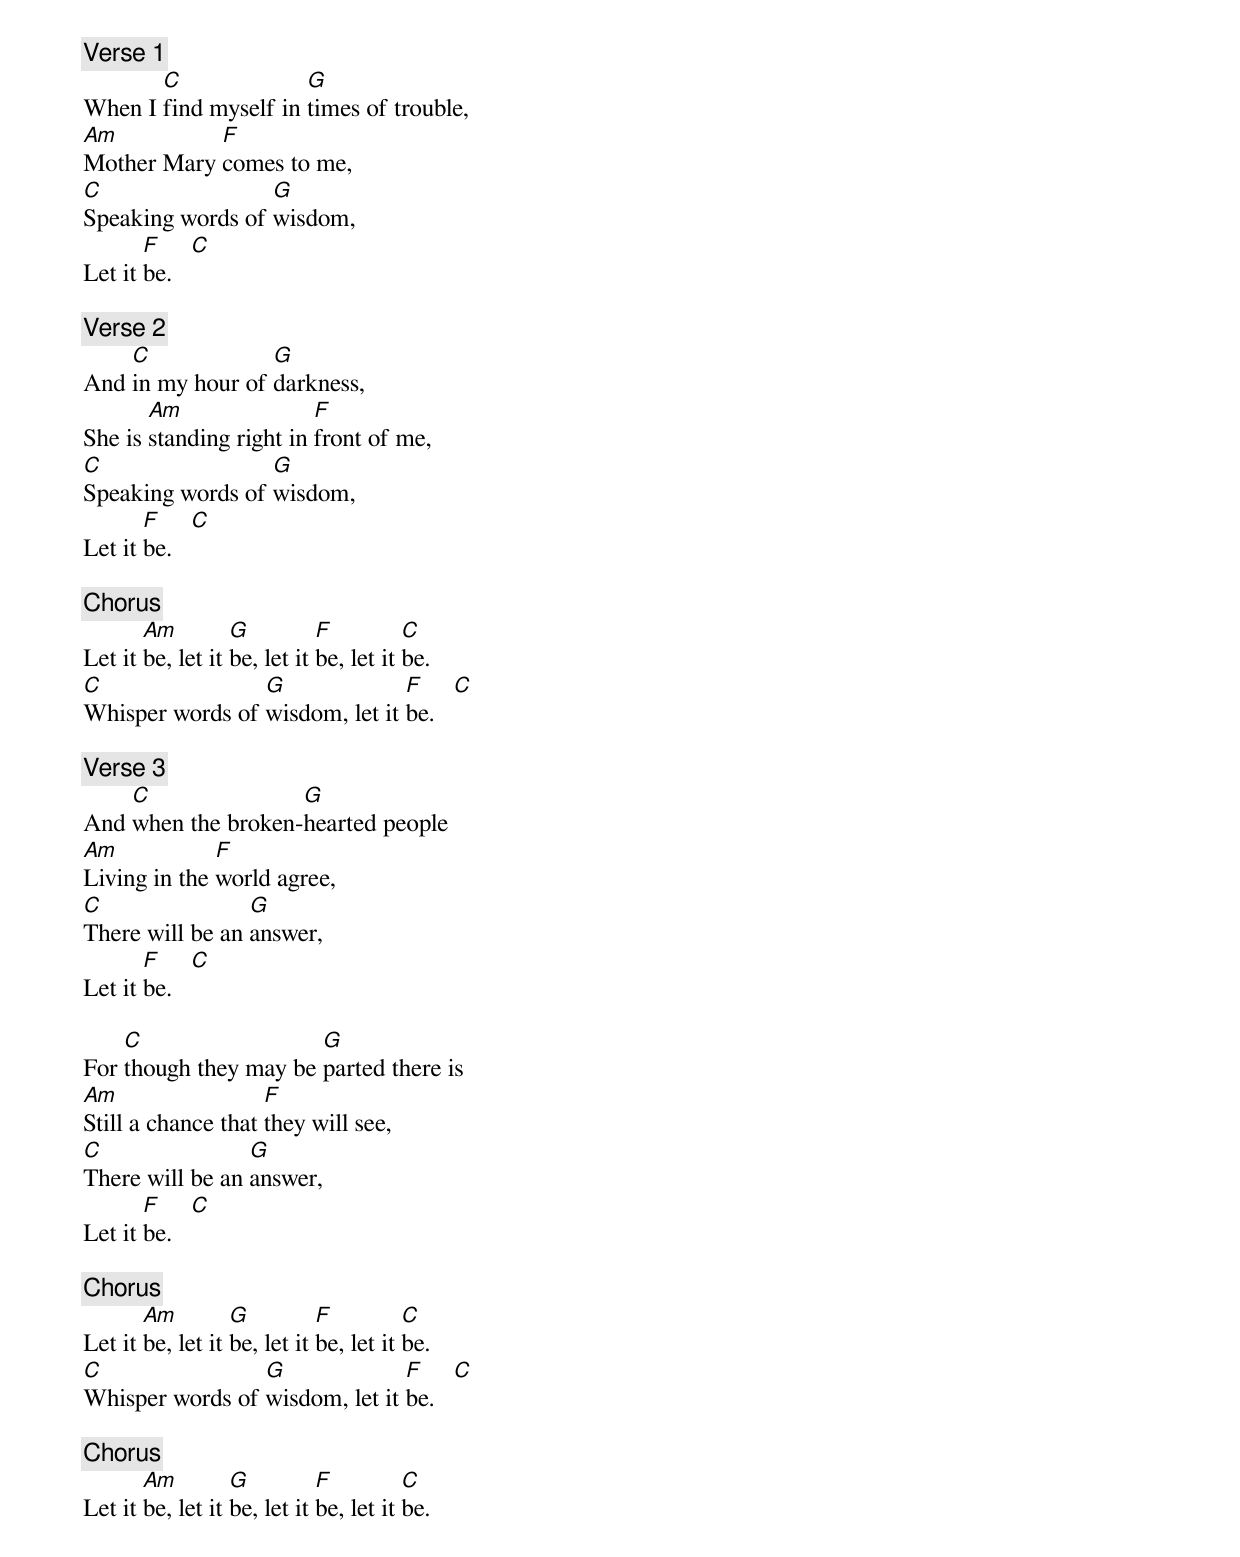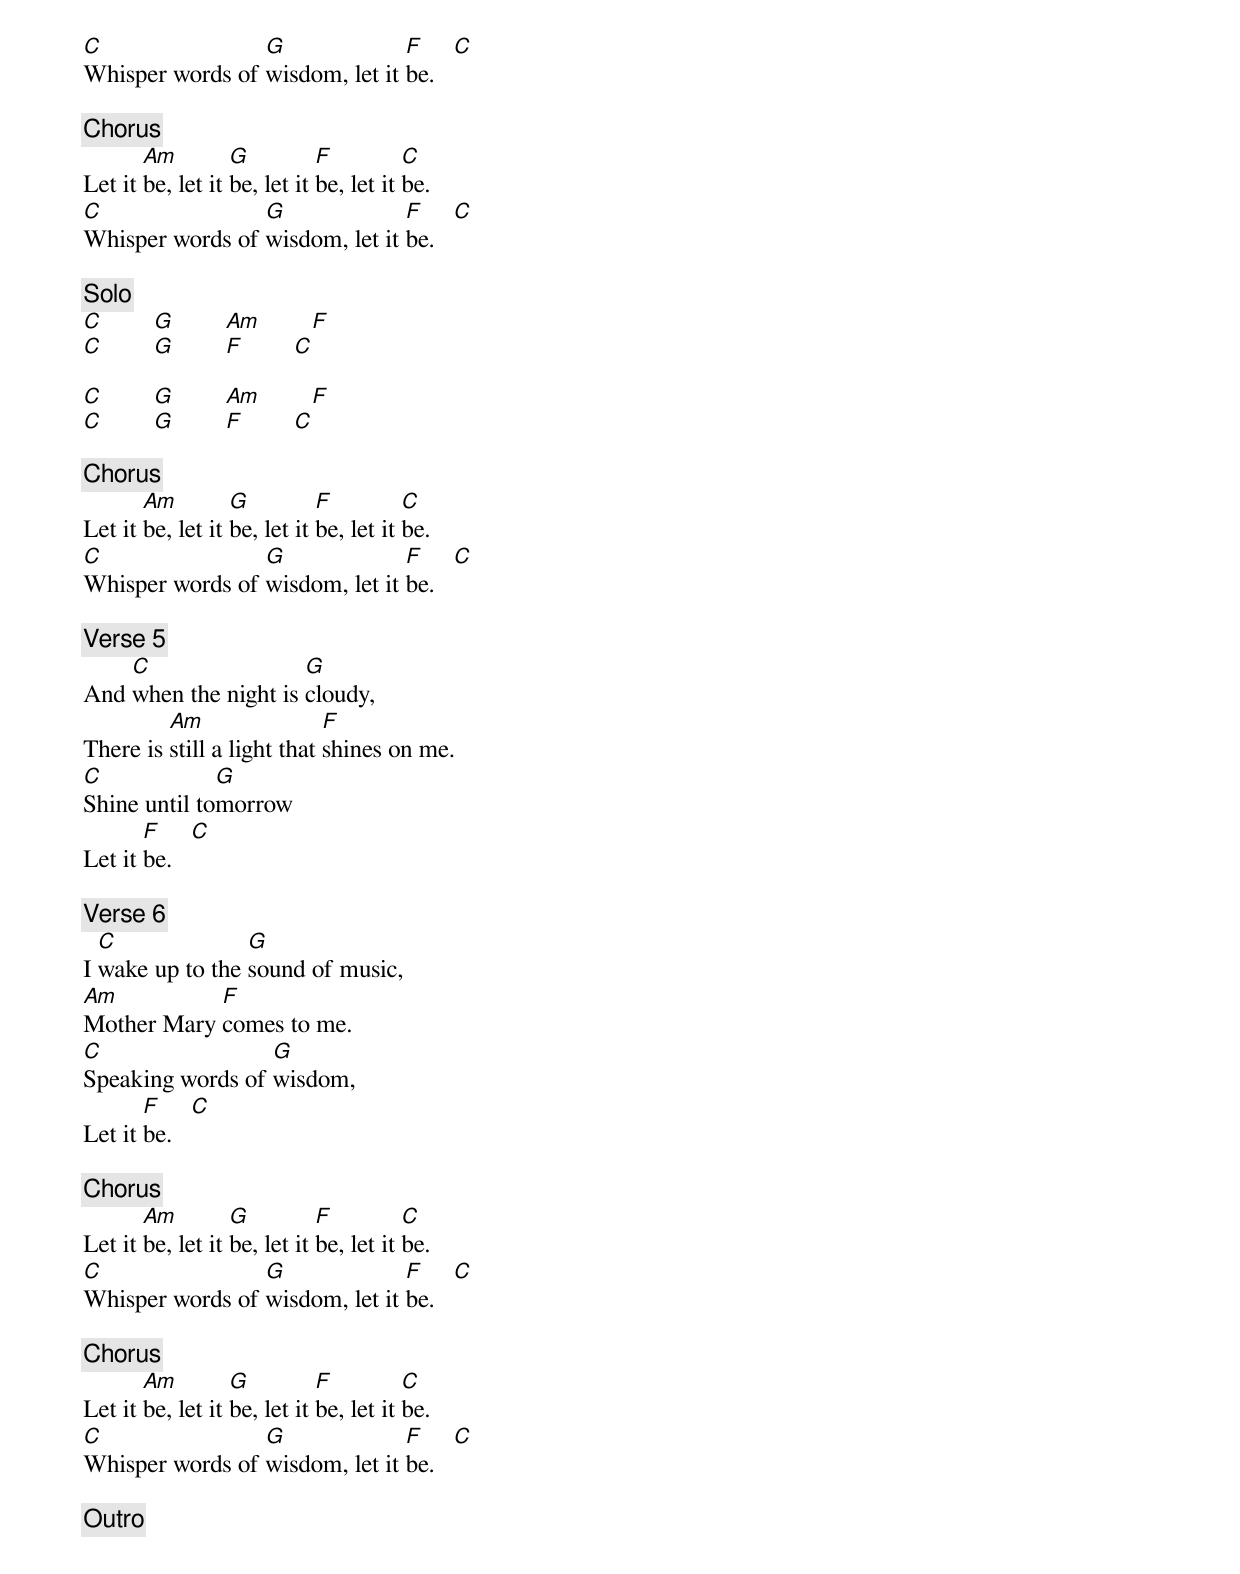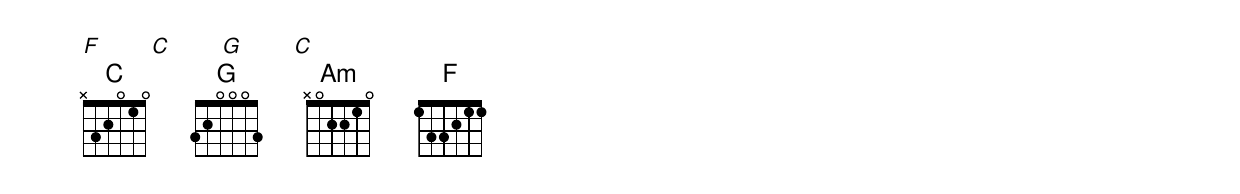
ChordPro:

{c: Verse 1}
When I [C]find myself in [G]times of trouble,
[Am]Mother Mary [F]comes to me,
[C]Speaking words of [G]wisdom,
Let it [F]be.   [C]

{c: Verse 2}
And [C]in my hour of [G]darkness,
She is [Am]standing right in [F]front of me,
[C]Speaking words of [G]wisdom,
Let it [F]be.   [C]

{c: Chorus}
Let it [Am]be, let it [G]be, let it [F]be, let it [C]be.
[C]Whisper words of [G]wisdom, let it [F]be.   [C]

{c: Verse 3}
And [C]when the broken-[G]hearted people
[Am]Living in the [F]world agree,
[C]There will be an [G]answer,
Let it [F]be.   [C]

{Verse 4}
For [C]though they may be [G]parted there is
[Am]Still a chance that [F]they will see,
[C]There will be an [G]answer,
Let it [F]be.   [C]

{c: Chorus}
Let it [Am]be, let it [G]be, let it [F]be, let it [C]be.
[C]Whisper words of [G]wisdom, let it [F]be.   [C]

{c: Chorus}
Let it [Am]be, let it [G]be, let it [F]be, let it [C]be.
[C]Whisper words of [G]wisdom, let it [F]be.   [C]

{c: Chorus}
Let it [Am]be, let it [G]be, let it [F]be, let it [C]be.
[C]Whisper words of [G]wisdom, let it [F]be.   [C]

{c: Solo}
[C]        [G]        [Am]        [F]
[C]        [G]        [F]        [C]

[C]        [G]        [Am]        [F]
[C]        [G]        [F]        [C]

{c: Chorus}
Let it [Am]be, let it [G]be, let it [F]be, let it [C]be.
[C]Whisper words of [G]wisdom, let it [F]be.   [C]

{c: Verse 5}
And [C]when the night is [G]cloudy,
There is [Am]still a light that [F]shines on me.
[C]Shine until to[G]morrow
Let it [F]be.   [C]

{c: Verse 6}
I [C]wake up to the [G]sound of music,
[Am]Mother Mary [F]comes to me.
[C]Speaking words of [G]wisdom,
Let it [F]be.   [C]

{c: Chorus}
Let it [Am]be, let it [G]be, let it [F]be, let it [C]be.
[C]Whisper words of [G]wisdom, let it [F]be.   [C]

{c: Chorus}
Let it [Am]be, let it [G]be, let it [F]be, let it [C]be.
[C]Whisper words of [G]wisdom, let it [F]be.   [C]

{c: Outro}
[F]        [C]        [G]        [C]
